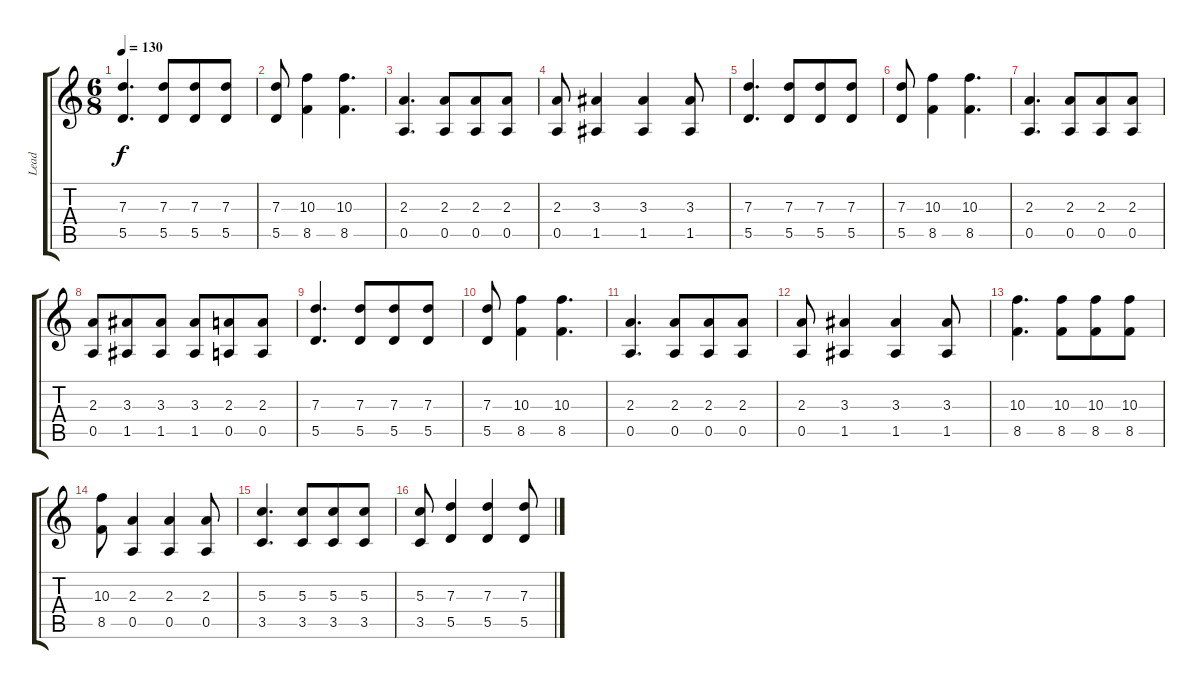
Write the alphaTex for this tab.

\track ("Lead" "Lead") {instrument overdrivenguitar}
\staff {score tabs}
\tuning (E4 B3 G3 D3 A2 D2) {hide}
\ts (6 8)
\tempo 130
\clef g2
\ks c
(7.3 5.5).4{d dy f} (7.3 5.5).8 (7.3 5.5).8 (7.3 5.5).8 |
(7.3 5.5).8 (10.3 8.5).4 (10.3 8.5).4{d} |
(2.3 0.5).4{d} (2.3 0.5).8 (2.3 0.5).8 (2.3 0.5).8 |
(2.3 0.5).8 (3.3 1.5).4 (3.3 1.5).4 (3.3 1.5).8 |
(7.3 5.5).4{d} (7.3 5.5).8 (7.3 5.5).8 (7.3 5.5).8 |
(7.3 5.5).8 (10.3 8.5).4 (10.3 8.5).4{d} |
(2.3 0.5).4{d} (2.3 0.5).8 (2.3 0.5).8 (2.3 0.5).8 |
(2.3 0.5).8 (3.3 1.5).8 (3.3 1.5).8 (3.3 1.5).8 (2.3 0.5).8 (2.3 0.5).8 |
(7.3 5.5).4{d} (7.3 5.5).8 (7.3 5.5).8 (7.3 5.5).8 |
(7.3 5.5).8 (10.3 8.5).4 (10.3 8.5).4{d} |
(2.3 0.5).4{d} (2.3 0.5).8 (2.3 0.5).8 (2.3 0.5).8 |
(2.3 0.5).8 (3.3 1.5).4 (3.3 1.5).4 (3.3 1.5).8 |
(10.3 8.5).4{d} (10.3 8.5).8 (10.3 8.5).8 (10.3 8.5).8 |
(10.3 8.5).8 (2.3 0.5).4 (2.3 0.5).4 (2.3 0.5).8 |
(5.3 3.5).4{d} (5.3 3.5).8 (5.3 3.5).8 (5.3 3.5).8 |
(5.3 3.5).8 (7.3 5.5).4 (7.3 5.5).4 (7.3 5.5).8
